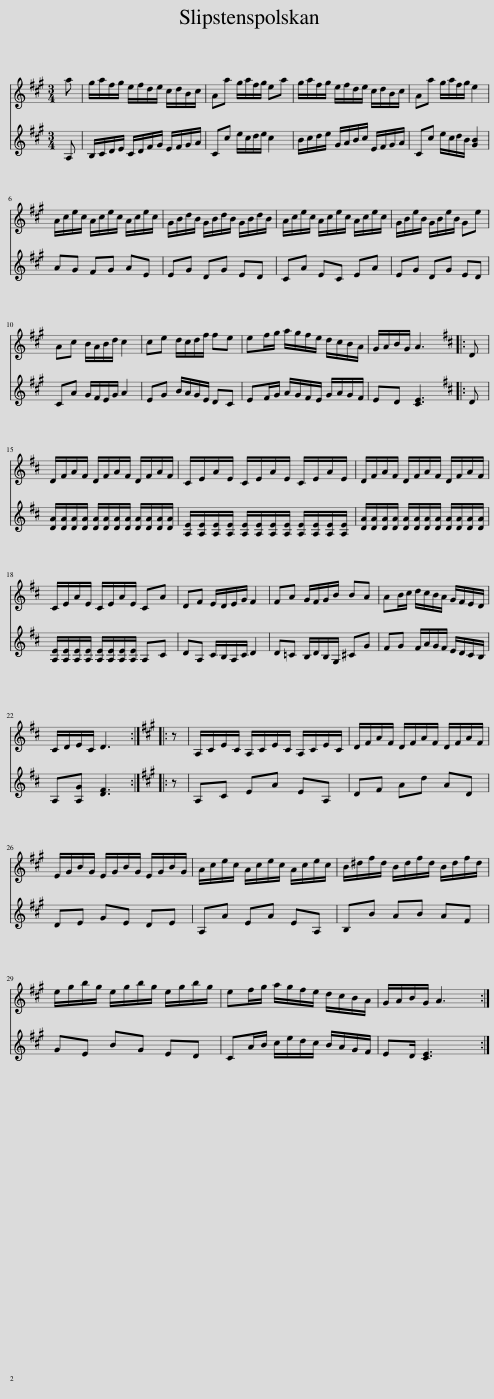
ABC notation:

X:1
%%score 1 2
L:1/8
M:3/4
I:linebreak $
K:A
V:1 treble
V:2 treble
V:1
 a | g/a/f/g/ e/f/d/e/ c/d/B/c/ | Aa g/a/f/g/ ea | g/a/f/g/ e/f/d/e/ c/d/B/c/ | Aa g/a/f/g/ e2 |$ %5
 A/c/e/c/ A/c/e/c/ A/c/e/c/ | G/B/d/B/ G/B/d/B/ G/B/d/B/ | A/c/e/c/ A/c/e/c/ A/c/e/c/ | G/B/e/B/ G/B/e/B/ Ge |$ Ac B/A/B/d/ c2 | %10
 ce d/c/d/f/ fe | ef/g/ a/g/f/e/ d/c/B/A/ | G/A/B/G/ A3 |:[K:D] D |$ D/F/A/F/ D/F/A/F/ D/F/A/F/ | %15
 C/E/A/E/ C/E/A/E/ C/E/A/E/ | D/F/A/F/ D/F/A/F/ D/F/A/F/ |$ C/E/A/E/ C/E/A/E/ CA | DF E/D/E/G/ F2 | FA G/F/G/B/ BA | %20
 AB/c/ d/c/B/A/ G/F/E/D/ |$ C/D/E/C/ D3 ::[K:A] z | A,/C/E/C/ A,/C/E/C/ A,/C/E/C/ | D/F/A/F/ D/F/A/F/ D/F/A/F/ |$ %25
 E/G/B/G/ E/G/B/G/ E/G/B/G/ | A/c/e/c/ A/c/e/c/ A/c/e/c/ | B/^d/f/d/ B/d/f/d/ B/d/f/d/ |$ e/g/b/g/ e/g/b/g/ e/g/b/g/ | ef/g/ a/g/f/e/ d/c/B/A/ | %30
 G/A/B/G/ A3 :| %31
V:2
 A, | B,/C/D/E/ C/D/F/G/ E/F/G/A/ | Cc e/c/d/e/ c2 | B/c/d/e/ G/A/B/c/ E/F/G/A/ | Cc e/c/d/B/ [GB]2 |$ %5
 AG FG AE | EG DG ED | CA EC EA | EG DG ED |$ CA G/F/E/G/ A2 | %10
 EG B/A/G/E/ DC | EF/G/ A/G/F/E/ G/A/G/F/ | ED [CE]3 |:[K:D] D |$ [DA]/[DA]/[DA]/[DA]/ [DA]/[DA]/[DA]/[DA]/ [DA]/[DA]/[DA]/[DA]/ | %15
 [A,E]/[A,E]/[A,E]/[A,E]/ [A,E]/[A,E]/[A,E]/[A,E]/ [A,E]/[A,E]/[A,E]/[A,E]/ | [DA]/[DA]/[DA]/[DA]/ [DA]/[DA]/[DA]/[DA]/ [DA]/[DA]/[DA]/[DA]/ |$ [A,E]/[A,E]/[A,E]/[A,E]/ [A,E]/[A,E]/[A,E]/[A,E]/ A,C | DA, C/B,/A,/C/ D2 | D=C B,/D/B,/G,/ ^CG | %20
 FG F/A/G/F/ E/D/C/B,/ |$ A,[A,G] [DF]3 ::[K:A] z | A,C EA EA, | DF Ad AD |$ %25
 DE GE DE | A,A EA EA, | B,B AB AF |$ GE BG ED | CA/B/ c/e/d/c/ B/A/G/F/ | %30
 ED/ [CE]3 x/ :| %31
